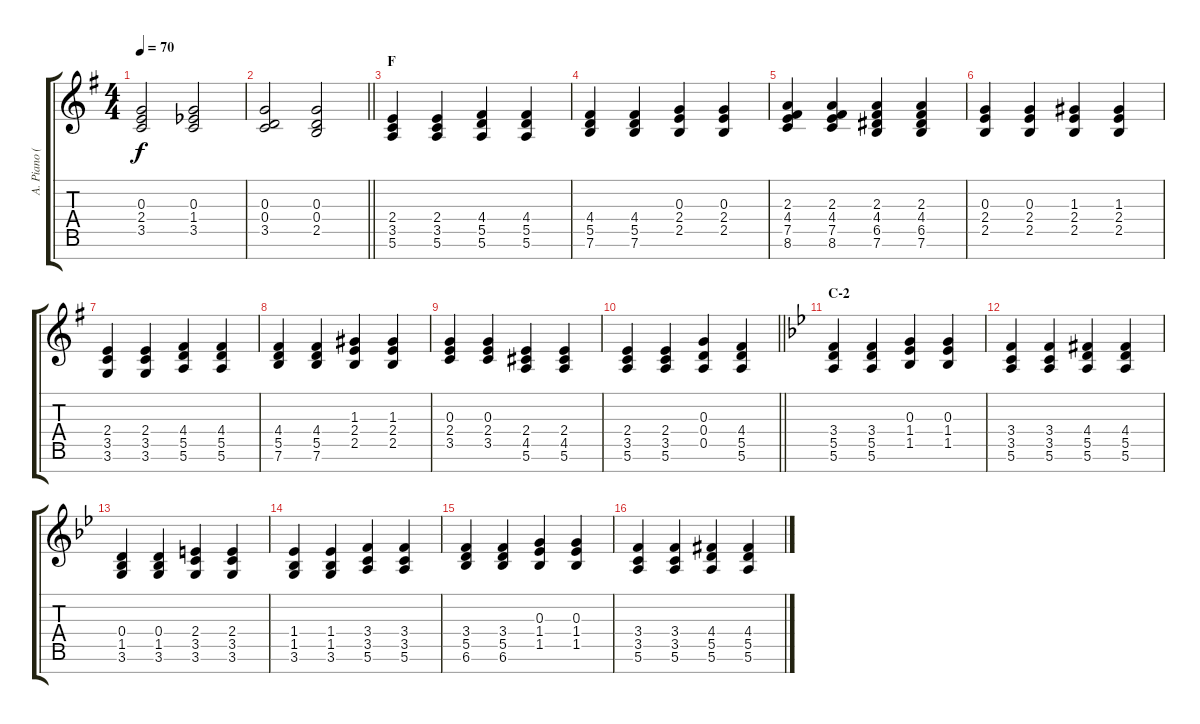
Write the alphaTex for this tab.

\track ("A. Piano (Right Hand)" "A. Piano (") {instrument acousticgrandpiano}
\staff {score tabs}
\tuning (E5 B4 G4 D4 A3 E3 B2) {hide}
\ts (4 4)
\tempo 70
\clef g2
\ks g
(0.3 2.4 3.5).2{dy f} (0.3 1.4{acc b} 3.5).2 |
\barLineRight lightlight
(0.3 0.4 3.5).2 (0.3 0.4 2.5).2 |
\section ("" "F")
(2.4 3.5 5.6).4 (2.4 3.5 5.6).4 (4.4 5.5 5.6).4 (4.4 5.5 5.6).4 |
(4.4 5.5 7.6).4 (4.4 5.5 7.6).4 (0.3 2.4 2.5).4 (0.3 2.4 2.5).4 |
(2.3 4.4 7.5 8.6).4 (2.3 4.4 7.5 8.6).4 (2.3 4.4 6.5 7.6).4 (2.3 4.4 6.5 7.6).4 |
(0.3 2.4 2.5).4 (0.3 2.4 2.5).4 (1.3 2.4 2.5).4 (1.3 2.4 2.5).4 |
(2.4 3.5 3.6).4 (2.4 3.5 3.6).4 (4.4 5.5 5.6).4 (4.4 5.5 5.6).4 |
(4.4 5.5 7.6).4 (4.4 5.5 7.6).4 (1.3 2.4 2.5).4 (1.3 2.4 2.5).4 |
(0.3 2.4 3.5).4 (0.3 2.4 3.5).4 (2.4 4.5 5.6).4 (2.4 4.5 5.6).4 |
\barLineRight lightlight
(2.4 3.5 5.6).4 (2.4 3.5 5.6).4 (0.3 0.4 0.5).4 (4.4 5.5 5.6).4 |
\section ("" "C-2")
\ks bb
(3.4 5.5 5.6).4 (3.4 5.5 5.6).4 (0.3 1.4 1.5).4 (0.3 1.4 1.5).4 |
(3.4 3.5 5.6).4 (3.4 3.5 5.6).4 (4.4{acc #} 5.5 5.6).4 (4.4{acc #} 5.5 5.6).4 |
(0.4 1.5 3.6).4 (0.4 1.5 3.6).4 (2.4 3.5 3.6).4 (2.4 3.5 3.6).4 |
(1.4 1.5 3.6).4 (1.4 1.5 3.6).4 (3.4 3.5 5.6).4 (3.4 3.5 5.6).4 |
(3.4 5.5 6.6).4 (3.4 5.5 6.6).4 (0.3 1.4 1.5).4 (0.3 1.4 1.5).4 |
(3.4 3.5 5.6).4 (3.4 3.5 5.6).4 (4.4{acc #} 5.5 5.6).4 (4.4{acc #} 5.5 5.6).4
